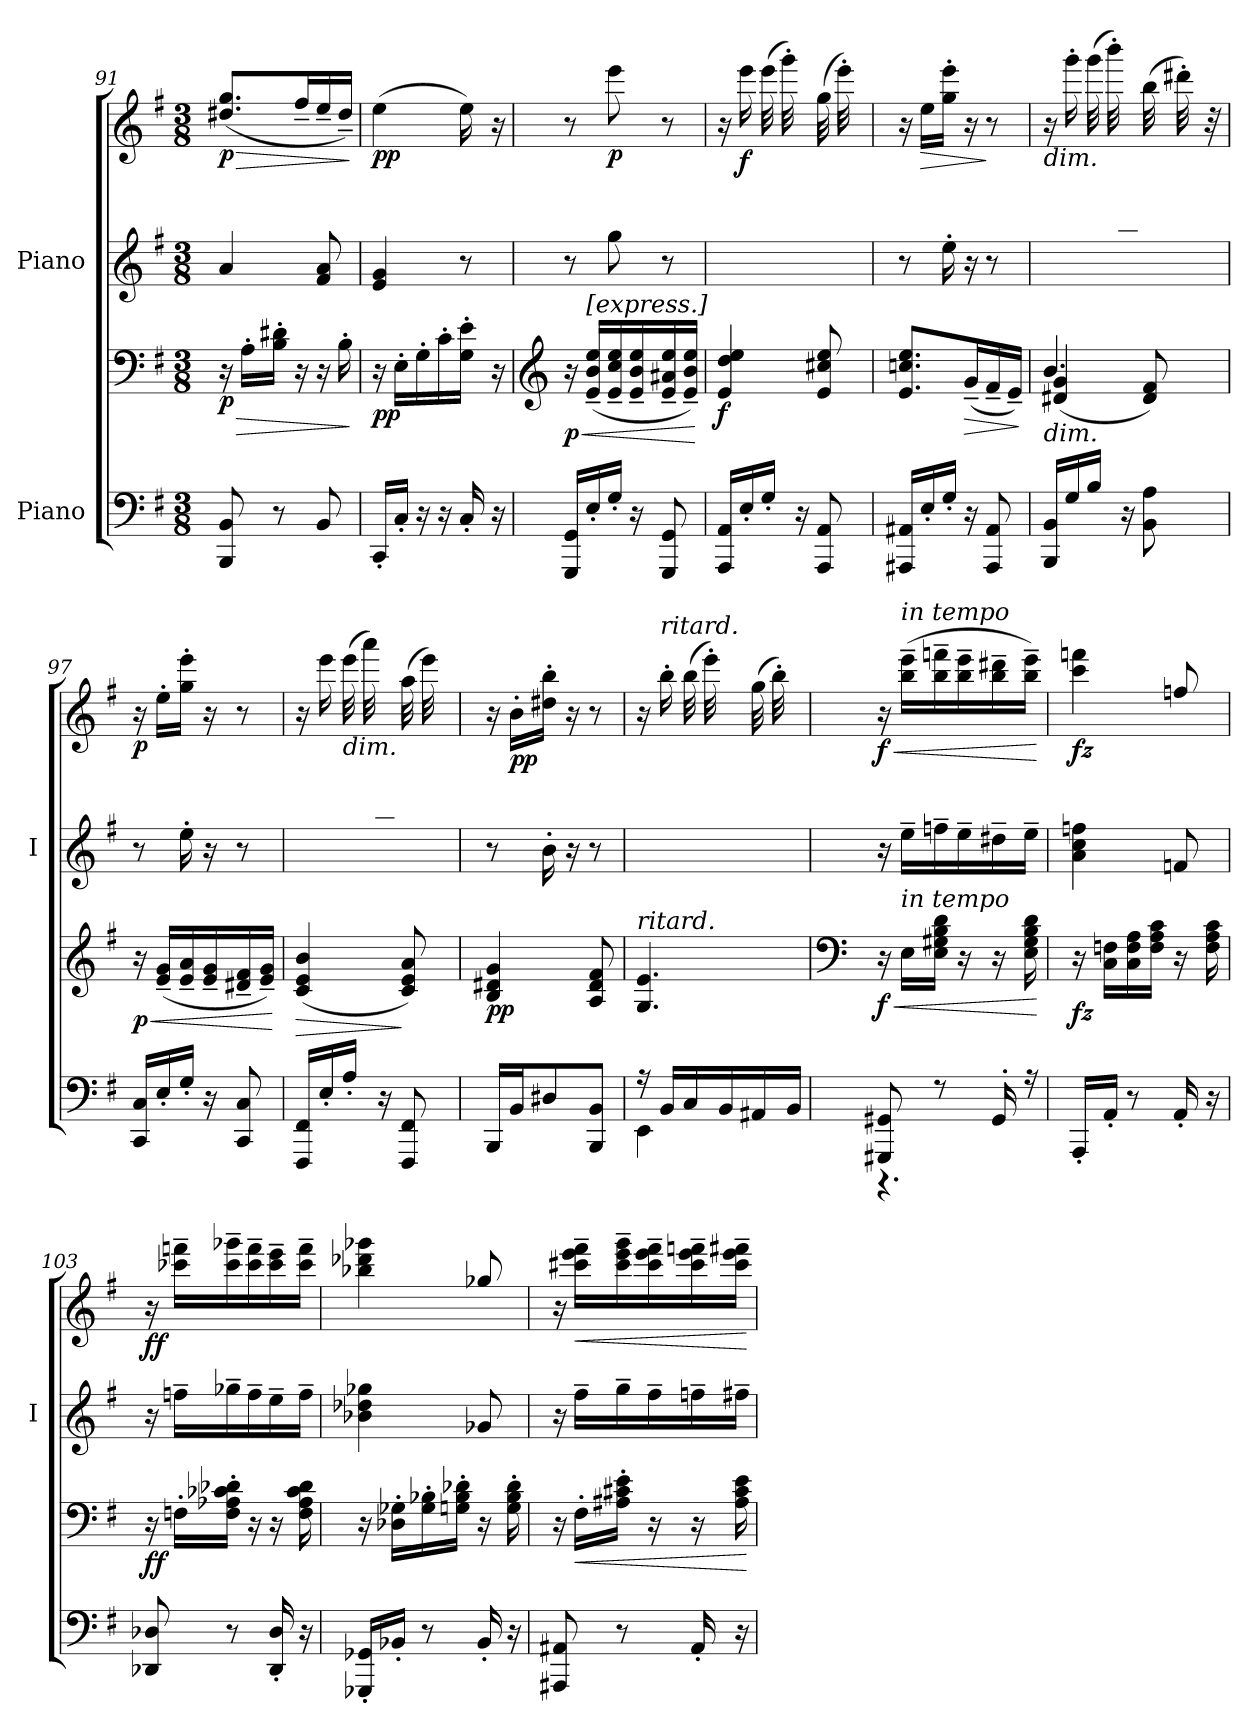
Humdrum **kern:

**kern	**kern	**dynam	**kern	**kern	**dynam
*part2	*part2	*part2	*part1	*part1	*part1
*staff4	*staff3	*staff3/4	*staff2	*staff1	*staff1/2
*I"Piano	*	*	*I"Piano	*	*
*	*	*	*I'I	*	*
!!LO:LB:g=z
*clefF4	*clefF4	*	*clefG2	*clefG2	*
*k[f#]	*k[f#]	*	*k[f#]	*k[f#]	*
*M3/8	*M3/8	*	*M3/8	*M3/8	*
=91	=91	=91	=91	=91	=91
!	!	!LO:HP:b	!	!	!LO:HP:b
!	!	!LO:DY:n=1:b	!	!	!LO:DY:n=1:b
8BBB/ 8BB/	16r	> p	4a/	(>8.dd#X/ 8.gg/L	> p
.	16A'\LL	.	.	.	.
8r	16B\' 16d#X\'JJ	.	.	.	.
.	16r	.	.	16ff#~/L	.
8BB/	16r	.	8f#/ 8a/	16ee~/	.
.	16B'\	.	.	16dd#~/JJ)	.
.	.	]	.	.	]
=92	=92	=92	=92	=92	=92
!	!	!LO:DY:b	!	!	!LO:DY:b
16CC'/LL	16r	pp	4e/ 4g/	(>4ee\	pp
16C'/JJ	16E'\LL	.	.	.	.
16r	16G'\	.	.	.	.
16r	16c'\	.	.	.	.
16C'/	16G\' 16e\'JJ	.	8r	16ee\)	.
16r	16r	.	.	16r	.
=93	=93	=93	=93	=93	=93
*	*clefG2	*	*	*	*
!	!	!LO:HP:b	!	!	!
!	!	!LO:DY:n=1:b	!	!	!
16GGG/ 16GG/LL	16r	< p	8r	8r	.
!	!LO:TX:a:i:t=[express.]	!	!	!	!
16E'/	(<16e/~ 16b/~ 16ee/~LL	.	.	.	.
!	!	!	!	!	!LO:DY:b
16G'/JJ	16e/~ 16cc/~ 16ee/~	.	8gg\	8eee\	p
16r	16e/~ 16b/~ 16ee/~	.	.	.	.
8GGG/ 8GG/	16e/~ 16a#X/~ 16ee/~	.	8r	8r	.
.	16e/~ 16b/~ 16ee/~JJ)	.	.	.	.
.	.	[	.	.	.
=94	=94	=94	=94	=94	=94
*	*	*	*^	*	*
!	!	!LO:DY:b	!	!	!	!
16AAA/ 16AA/LL	4e/ 4dd/ 4ee/	f	8.ryy	4.ryy	16r	.
!	!	!	!	!	!	!LO:DY:b
16E'/	.	.	.	.	16eee\	f
16G'/JJ	.	.	.	.	(>32eee\LLL	.
.	.	.	.	.	32ggg'\J)	.
16r	.	.	16gg/JJ	.	16ryy	.
8AAA/ 8AA/	8e/ 8cc#X/ 8ee/	.	16ryy	.	(>32gg\LLL	.
.	.	.	.	.	32eee'\J)	.
.	.	.	16ee/JJ	.	16ryy	.
*	*	*	*v	*v	*	*
=95	=95	=95	=95	=95	=95
16AAA#X/ 16AA#X/LL	8.e/ 8.ccn/ 8.ee/L	.	8r	16r	.
!	!	!	!	!	!LO:HP:b
16E'/	.	.	.	16ee\LL	>
16G'/JJ	.	.	16ee'\	16gg\' 16eee\'JJ	.
!	!	!LO:HP:b	!	!	!
16r	(<16g~/L	>	16r	16r	.
8AAA#/ 8AA#/	16f#~/	.	8r	8r	]
.	16e~/JJ)	.	.	.	.
.	.	]	.	.	.
!!LO:LB:g=z
=96	=96	=96	=96	=96	=96
*	*^	*	*^	*	*
!	!	!	!	!	!	!LO:TX:b:i:t=dim.	!
!	!LO:TX:b:i:t=dim.	!	!	!	!	!	!
16BBB/ 16BB/LL	4.b/	(>4d#X/ 4g/	.	8.ryy	4.ryy	16r	.
16G/	.	.	.	.	.	16ggg'\	.
16B/JJ	.	.	.	.	.	(>32ggg\LLL	.
.	.	.	.	.	.	32bbb'\J)	.
16r	.	.	.	16bb/JJ	.	16ryy	.
8BB\ 8A\	.	8d#/ 8f#/)	.	16ryy	.	(>32bb\LLL	.
.	.	.	.	.	.	32ddd#X'\)	.
.	.	.	.	32dd#X/JJJ	.	32ryy	.
.	.	.	.	32ryy	.	32r	.
*	*v	*v	*	*	*	*	*
*	*	*	*v	*v	*	*
=97	=97	=97	=97	=97	=97
!	!	!LO:HP:b	!	!	!
!	!	!LO:DY:n=1:b	!	!	!LO:DY:b
16CC/ 16C/LL	16r	< p	8r	16r	p
16E'/	(<16e/~ 16g/~LL	.	.	16ee'\LL	.
16G'/JJ	16e/~ 16a/~	.	16ee'\	16gg\' 16eee\'JJ	.
16r	16e/~ 16g/~	.	16r	16r	.
8CC/ 8C/	16d#X/~ 16f#/~	.	8r	8r	.
.	16e/~ 16g/~JJ)	.	.	.	.
.	.	[	.	.	.
=98	=98	=98	=98	=98	=98
!	!	!LO:HP:b	!	!	!
*	*	*	*^	*	*
16FFF#/ 16FF#/LL	(>4c/ 4e/ 4b/	>	8.ryy	4.ryy	16r	.
16E'/	.	.	.	.	16eee\	.
!	!	!	!	!	!LO:TX:b:i:t=dim.	!
16A'/JJ	.	.	.	.	(>32eee\LLL	.
.	.	.	.	.	32aaa\J)	.
16r	.	.	16aa/JJ	.	16ryy	.
8FFF#/ 8FF#/	8c/ 8e/ 8a/)	]	16ryy	.	(>32aa\LLL	.
.	.	.	.	.	32eee\J)	.
.	.	.	16ee/JJ	.	16ryy	.
*	*	*	*v	*v	*	*
=99	=99	=99	=99	=99	=99
!	!	!LO:DY:b	!	!	!
16BBB/LL	4B/ 4d#X/ 4g/	pp	8r	16r	.
!	!	!	!	!	!LO:DY:b
16BB/J	.	.	.	16b'\LL	pp
8D#X/	.	.	16b'\	16dd#X\' 16bb\'JJ	.
.	.	.	16r	16r	.
8BBB/ 8BB/J	8A/ 8d#/ 8f#/	.	8r	8r	.
=100	=100	=100	=100	=100	=100
*^	*	*	*^	*	*
!	!	!LO:TX:a:i:t=ritard.	!	!	!	!	!
16r	4EE\	4.G/ 4.e/	.	8.ryy	4.ryy	16r	.
!	!	!	!	!	!	!LO:TX:a:i:t=ritard.	!
16BB/LL	.	.	.	.	.	16bb'\	.
16C/	.	.	.	.	.	(>32bb\LLL	.
.	.	.	.	.	.	32eee'\J)	.
16BB/	.	.	.	16gg/JJ	.	16ryy	.
16AA#X/	8ryy	.	.	16ryy	.	(>32gg\LLL	.
.	.	.	.	.	.	32bb'\J)	.
16BB/JJ	.	.	.	16ee/JJ	.	16ryy	.
*	*	*	*	*v	*v	*	*
!!LO:PB:g=z
=101	=101	=101	=101	=101	=101	=101
*	*	*clefF4	*	*	*	*
!	!	!	!LO:HP:b	!	!	!LO:HP:b
!	!	!	!LO:DY:n=1:b	!	!	!LO:DY:n=1:b
8GGG#X/ 8GG#X/	4.r	16r	< f	16r	16r	< f
!	!	!	!	!	!LO:TX:a:i:t=in tempo	!
!	!	!LO:TX:a:i:t=in tempo	!	!	!	!
.	.	16E\LL	.	16ee~\LL	(>16bb\~ 16eee\~LL	.
8r	.	16E\ 16G#X\ 16B\ 16d\JJ	.	16ffn~\	16bb\~ 16fffn\~	.
.	.	16r	.	16ee~\	16bb\~ 16eee\~	.
16GG#'/	.	16r	.	16dd#X~\	16bb\~ 16ddd#X\~	.
16r	.	16E\ 16G#\ 16B\ 16d\	.	16ee~\JJ	16bb\~ 16eee\~JJ)	.
*v	*v	*	*	*	*	*
.	.	[	.	.	[
=102	=102	=102	=102	=102	=102
!	!	!LO:DY:b	!	!	!LO:DY:b
16AAA'/LL	16r	fz	4a\ 4cc\ 4ffn\	4ccc\ 4fffn\	fz
16AA'/JJ	16C\ 16Fn\LL	.	.	.	.
8r	16C\ 16F\ 16A\	.	.	.	.
.	16F\ 16A\ 16c\JJ	.	.	.	.
16AA'/	16r	.	8fn/	8ffn/	.
16r	16F\ 16A\ 16c\	.	.	.	.
=103	=103	=103	=103	=103	=103
!	!	!LO:DY:b	!	!	!LO:DY:b
8DD-X/ 8D-X/	16r	ff	16r	16r	ff
.	16Fn'\LL	.	16ffn~\LL	16ccc-X\~ 16fffn\~LL	.
8r	16F\' 16A-X\' 16c-X\' 16d-X\'JJ	.	16gg-X~\	16ccc-\~ 16ggg-X\~	.
.	16r	.	16ff~\	16ccc-\~ 16fff\~	.
16DD-/' 16D-/'	16r	.	16ee~\	16ccc-\~ 16eee\~	.
16r	16F\ 16A-\ 16c-\ 16d-\	.	16ff~\JJ	16ccc-\~ 16fff\~JJ	.
=104	=104	=104	=104	=104	=104
!	!	!LO:DY:b	!	!	!LO:DY:b
16GGG-X/' 16GG-X/'LL	16r	other-dynamics	4b-X\ 4dd-X\ 4gg-X\	4bb-X\ 4ddd-X\ 4ggg-X\	other-dynamics
16BB-X'/JJ	16D-X\' 16G-X\'LL	.	.	.	.
8r	16G-\' 16B-X\'	.	.	.	.
.	16Gn\' 16B-\' 16d-X\'JJ	.	.	.	.
16BB-'/	16r	.	8g-X/	8gg-X/	.
16r	16G\' 16B-\' 16d-\'	.	.	.	.
!!LO:LB:g=z
=105	=105	=105	=105	=105	=105
8AAA#X/ 8AA#X/	16r	.	16r	16r	.
!	!	!LO:HP:b	!	!	!LO:HP:b
.	16F#'\LL	<	16ff#~\LL	16ccc#X\~ 16eee\~ 16fff#\~LL	<
8r	16A#X\' 16c#X\' 16e\'JJ	.	16gg~\	16ccc#\~ 16eee\~ 16ggg\~	.
.	16r	.	16ff#~\	16ccc#\~ 16eee\~ 16fff#\~	.
16AA#'/	16r	.	16ffn~\	16ccc#\~ 16eee\~ 16fffn\~	.
16r	16A#\ 16c#\ 16e\	.	16ff#X~\JJ	16ccc#\~ 16eee\~ 16fff#X\~JJ	.
.	.	[	.	.	[
=	=	=	=	=	=
*-	*-	*-	*-	*-	*-
